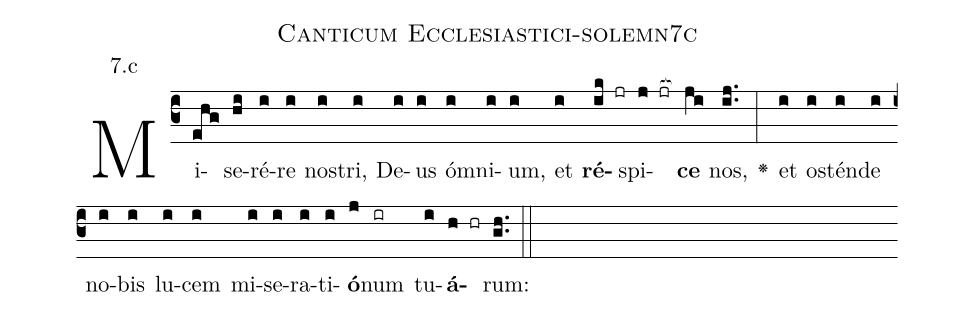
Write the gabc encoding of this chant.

name: Canticum Ecclesiastici-solemn7c;
annotation: 7.c;
%%
(c3)Mi(ehg)se(hi)ré(i)re(i) no(i)stri,(i) De(i)us(i) óm(i)ni(i)um,(i) et(i) <b>ré</b>(ik jr)spi(j jr[ocb:1{])<b>ce</b>(ji[ocb:0}]) nos,(ij..) <v>\greheightstar</v>(:) et(i) o(i)stén(i)de(i) no(i)bis(i) lu(i)cem(i) mi(i)se(i)ra(i)ti(i)<b>ó</b>(j)num(ir) tu(i)<b>á</b>(h hr)rum:(gh..) (::)


%E(i) u(i) o(j) u(i) a(h) e.(gh..) (::)
